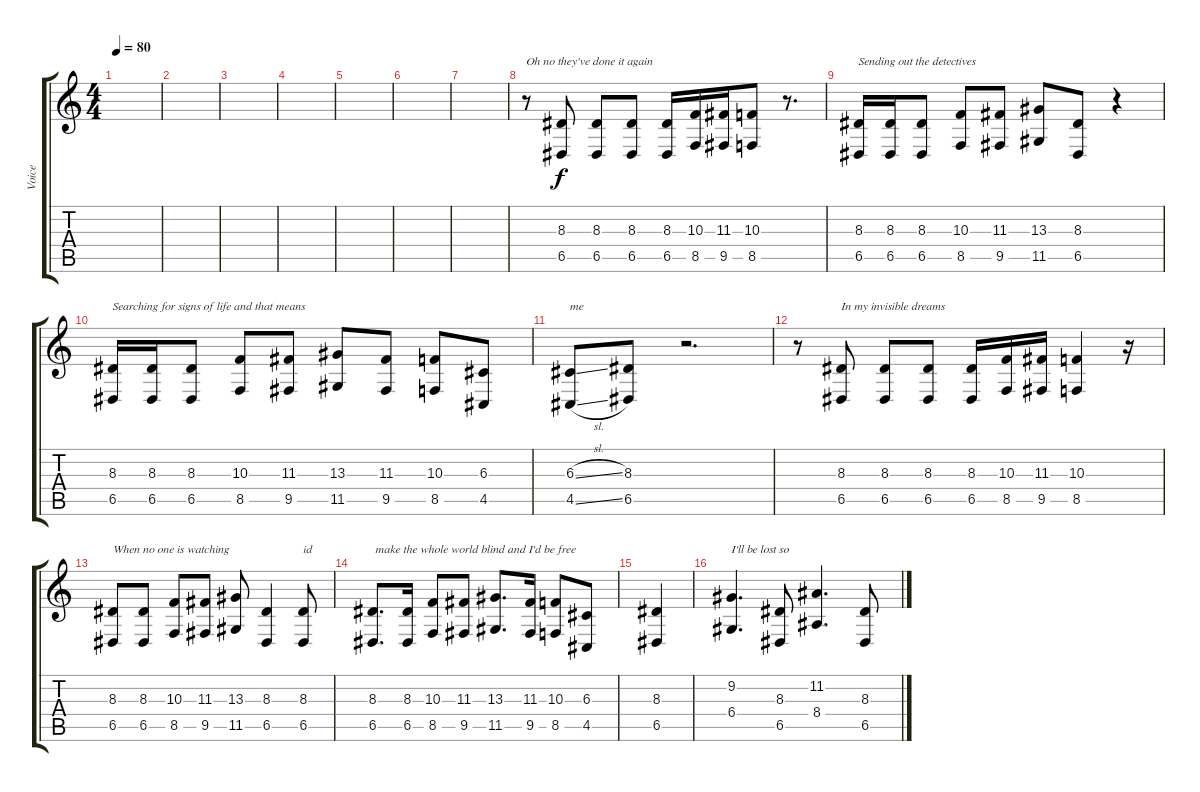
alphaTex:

\track ("Voice" "Voice") {instrument pad7halo}
\staff {score tabs}
\tuning (E4 B3 G3 D3 A2 E2) {hide}
\ts (4 4)
\tempo 80
\clef g2
\ks c
|
|
|
|
|
|
|
r.8{txt "Oh no they've done it again"} (8.3 6.5).8 (8.3 6.5).8 (8.3 6.5).8 (8.3 6.5).16 (10.3 8.5).16 (11.3 9.5).16 (10.3 8.5).8 r.8{d} |
(8.3 6.5).16{txt "Sending out the detectives"} (8.3 6.5).16 (8.3 6.5).8 (10.3 8.5).8 (11.3 9.5).8 (13.3 11.5).8 (8.3 6.5).8 r.4 |
(8.3 6.5).16{txt "Searching for signs of life and that means"} (8.3 6.5).16 (8.3 6.5).8 (10.3 8.5).8 (11.3 9.5).8 (13.3 11.5).8 (11.3 9.5).8 (10.3 8.5).8 (6.3 4.5).8 |
(6.3{sl} 4.5{sl}).8{txt "me"} (8.3 6.5).8 r.2{d} |
r.8 (8.3 6.5).8{txt "In my invisible dreams"} (8.3 6.5).8 (8.3 6.5).8 (8.3 6.5).16 (10.3 8.5).16 (11.3 9.5).16 (10.3 8.5).4 r.16 |
(8.3 6.5).8{txt "When no one is watching"} (8.3 6.5).8 (10.3 8.5).8 (11.3 9.5).8 (13.3 11.5).8 (8.3 6.5).4 (8.3 6.5).8{txt "id"} |
(8.3 6.5).8{d txt " make the whole world blind and I'd be free"} (8.3 6.5).16 (10.3 8.5).8 (11.3 9.5).8 (13.3 11.5).8{d} (11.3 9.5).16 (10.3 8.5).8 (6.3 4.5).8 |
(8.3 6.5).4 |
(9.2 6.4).4{d txt "I'll be lost so"} (8.3 6.5).8 (11.2 8.4).4{d} (8.3 6.5).8
